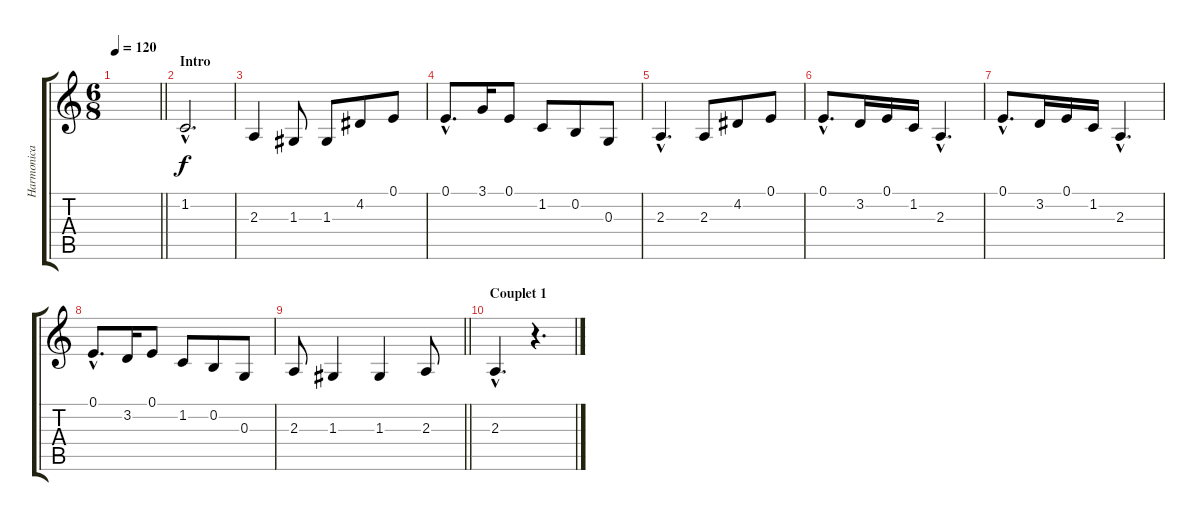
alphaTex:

\track ("Harmonica" "Harmonica") {instrument harmonica}
\staff {score tabs}
\tuning (E4 B3 G3 D3 A2 E2) {hide}
\ts (6 8)
\tempo 120
\clef g2
\barLineRight lightlight
\ks c
|
\section ("" "Intro")
1.2{hac}.2{d} |
2.3.4 1.3.8 1.3.8 4.2.8 0.1.8 |
0.1{hac}.8{d} 3.1.16 0.1.8 1.2.8 0.2.8 0.3.8 |
2.3{hac}.4{d} 2.3.8 4.2.8 0.1.8 |
0.1{hac}.8{d} 3.2.16 0.1.16 1.2.16 2.3{hac}.4{d} |
0.1{hac}.8{d} 3.2.16 0.1.16 1.2.16 2.3{hac}.4{d} |
0.1{hac}.8{d} 3.2.16 0.1.8 1.2.8 0.2.8 0.3.8 |
\barLineRight lightlight
2.3.8 1.3.4 1.3.4 2.3.8 |
\section ("" "Couplet 1")
2.3{hac}.4{d} r.4{d}
